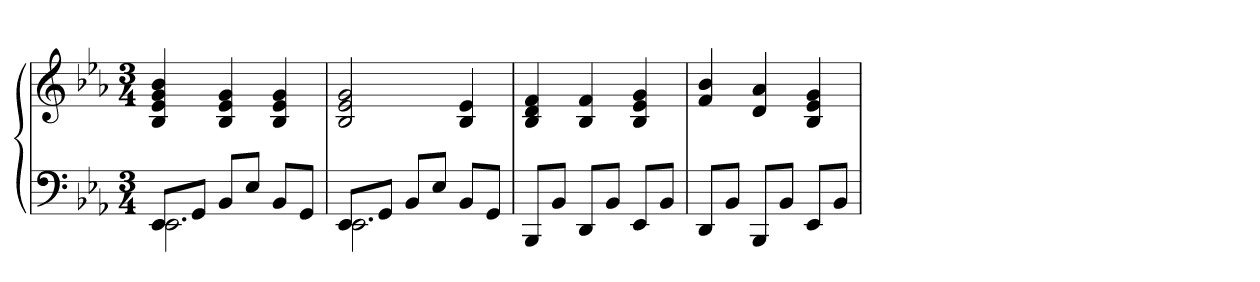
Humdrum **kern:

**kern	**kern
*part1	*part1
*staff2	*staff1
*clefF4	*clefG2
*k[b-e-a-]	*k[b-e-a-]
*M3/4	*M3/4
=	=
*^	*
8EE-L	2.EE-	4B- 4e- 4g 4b-
8GGJ	.	.
8BB-L	.	4B- 4e- 4g
8E-J	.	.
8BB-L	.	4B- 4e- 4g
8GGJ	.	.
=	=	=
8EE-L	2.EE-	2B- 2e- 2g
8GGJ	.	.
8BB-L	.	.
8E-J	.	.
8BB-L	.	4B- 4e-
8GGJ	.	.
*v	*v	*
=	=
8BBB-L	4B- 4d 4f
8BB-J	.
8DDL	4B- 4f
8BB-J	.
8EE-L	4B- 4e- 4g
8BB-J	.
=	=
8DDL	4f 4b-
8BB-J	.
8BBB-L	4d 4a-
8BB-J	.
8EE-L	4B- 4e- 4g
8BB-J	.
=	=
*-	*-
